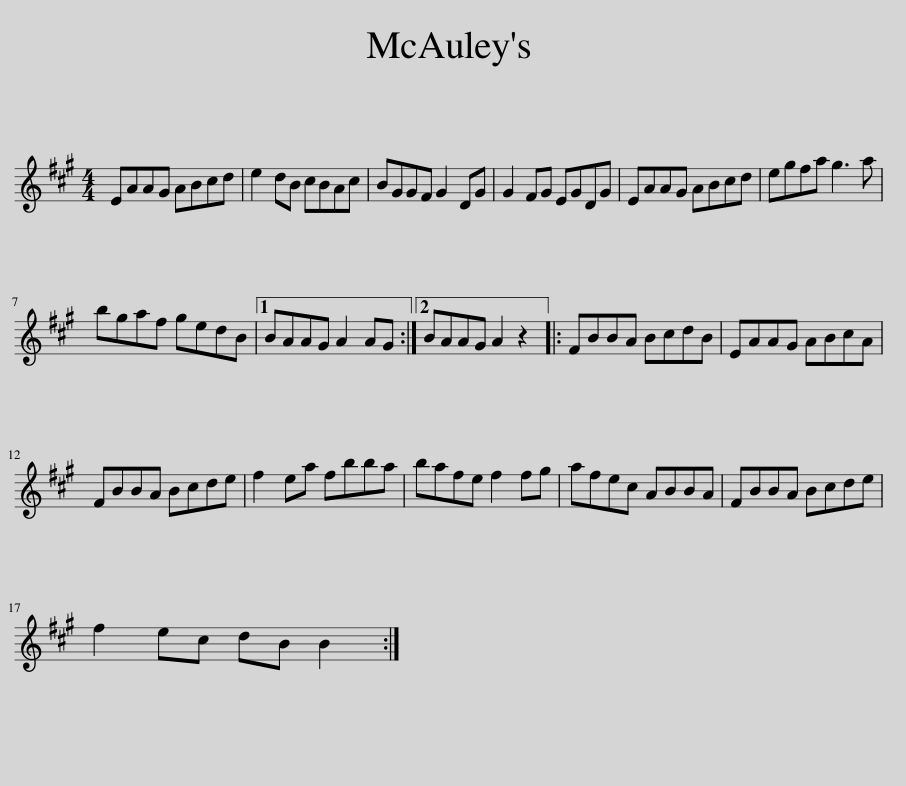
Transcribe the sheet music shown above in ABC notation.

X:1
L:1/8
M:4/4
I:linebreak $
K:A
V:1 treble
V:1
 EAAG ABcd | e2 dB cBAc | BGGF G2 DG | G2 FG EGDG | EAAG ABcd | %5
 egfa g3 a |$ bgaf gedB |1 BAAG A2 AG :|2 BAAG A2 z2 |: FBBA BcdB | %10
 EAAG ABcA |$ FBBA Bcde | f2 ea fbba | bafe f2 fg | afec ABBA | %15
 FBBA Bcde |$ f2 ec dB B2 :| %17
